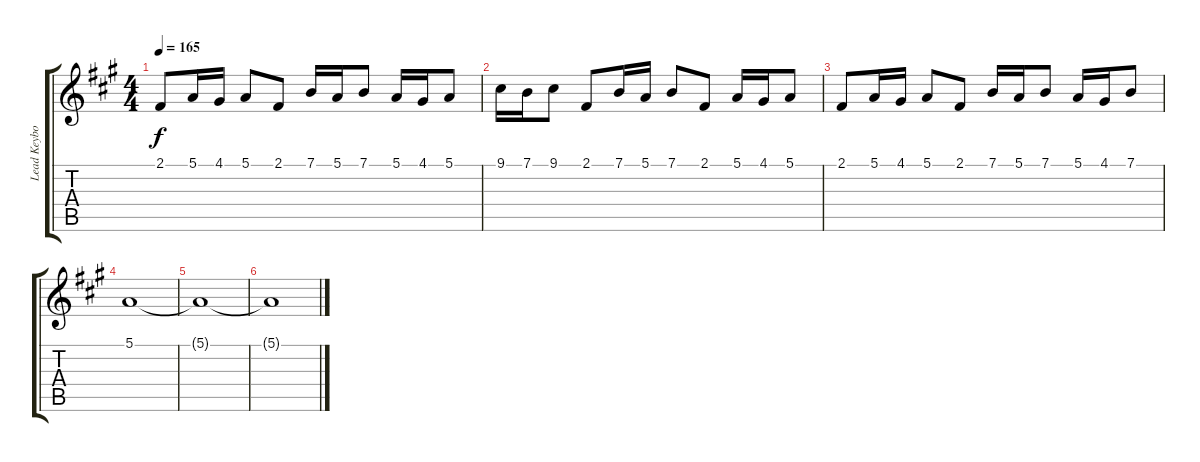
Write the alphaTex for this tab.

\track ("Lead Keyboard 1: Juha Mäenpää" "Lead Keybo") {instrument pad1newage}
\staff {score tabs}
\tuning (E4 B3 G3 D3 A2 E2) {hide}
\ts (4 4)
\tempo 165
\clef g2
\ks f#minor
2.1.8{dy f} 5.1.16 4.1.16 5.1.8 2.1.8 7.1.16 5.1.16 7.1.8 5.1.16 4.1.16 5.1.8 |
9.1.16 7.1.16 9.1.8 2.1.8 7.1.16 5.1.16 7.1.8 2.1.8 5.1.16 4.1.16 5.1.8 |
2.1.8 5.1.16 4.1.16 5.1.8 2.1.8 7.1.16 5.1.16 7.1.8 5.1.16 4.1.16 7.1.8 |
5.1.1 |
5.1{t}.1 |
5.1{t}.1
